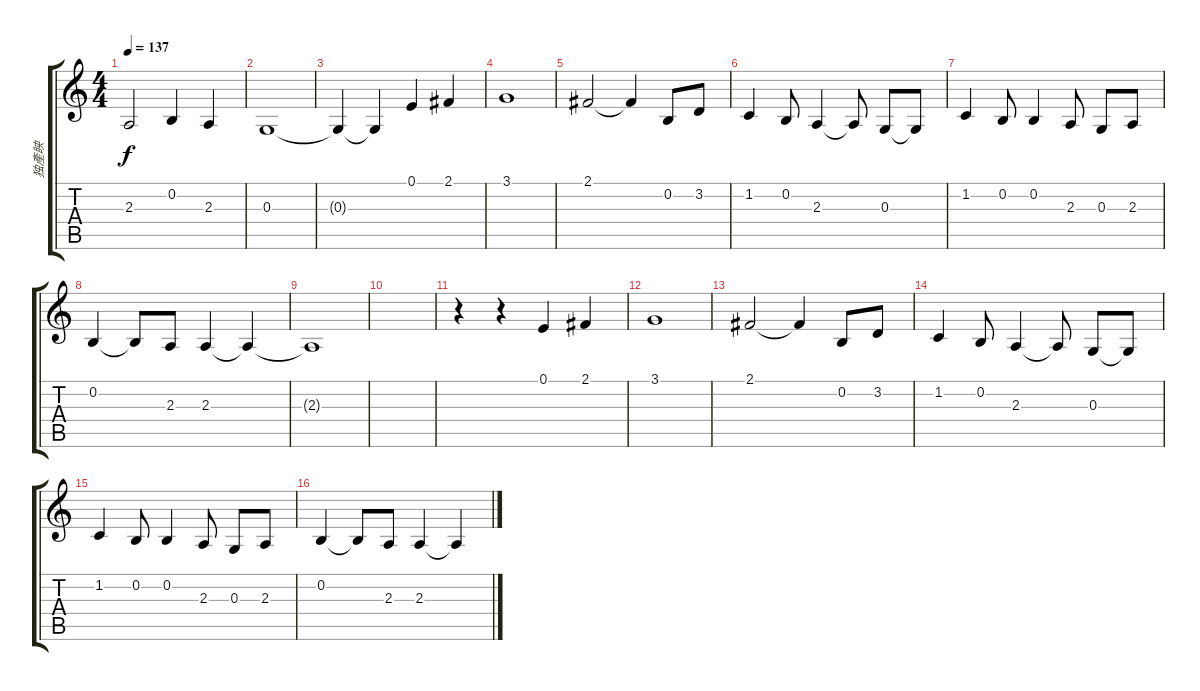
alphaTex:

\track ("独產眏" "独產眏") {instrument oboe}
\staff {score tabs}
\tuning (E4 B3 G3 D3 A2 E2) {hide}
\ts (4 4)
\tempo 137
\clef g2
\ks c
2.3{t}.2{dy f} 0.2.4 2.3.4 |
0.3.1 |
0.3{t}.4 0.3{t}.4 0.1.4 2.1.4 |
3.1.1 |
2.1.2 2.1{t}.4 0.2.8 3.2.8 |
1.2.4 0.2.8 2.3.4 2.3{t}.8 0.3.8 0.3{t}.8 |
1.2.4 0.2.8 0.2.4 2.3.8 0.3.8 2.3.8 |
0.2.4 0.2{t}.8 2.3.8 2.3.4 2.3{t}.4 |
2.3{t}.1 |
|
r.4 r.4 0.1.4 2.1.4 |
3.1.1 |
2.1.2 2.1{t}.4 0.2.8 3.2.8 |
1.2.4 0.2.8 2.3.4 2.3{t}.8 0.3.8 0.3{t}.8 |
1.2.4 0.2.8 0.2.4 2.3.8 0.3.8 2.3.8 |
0.2.4 0.2{t}.8 2.3.8 2.3.4 2.3{t}.4
